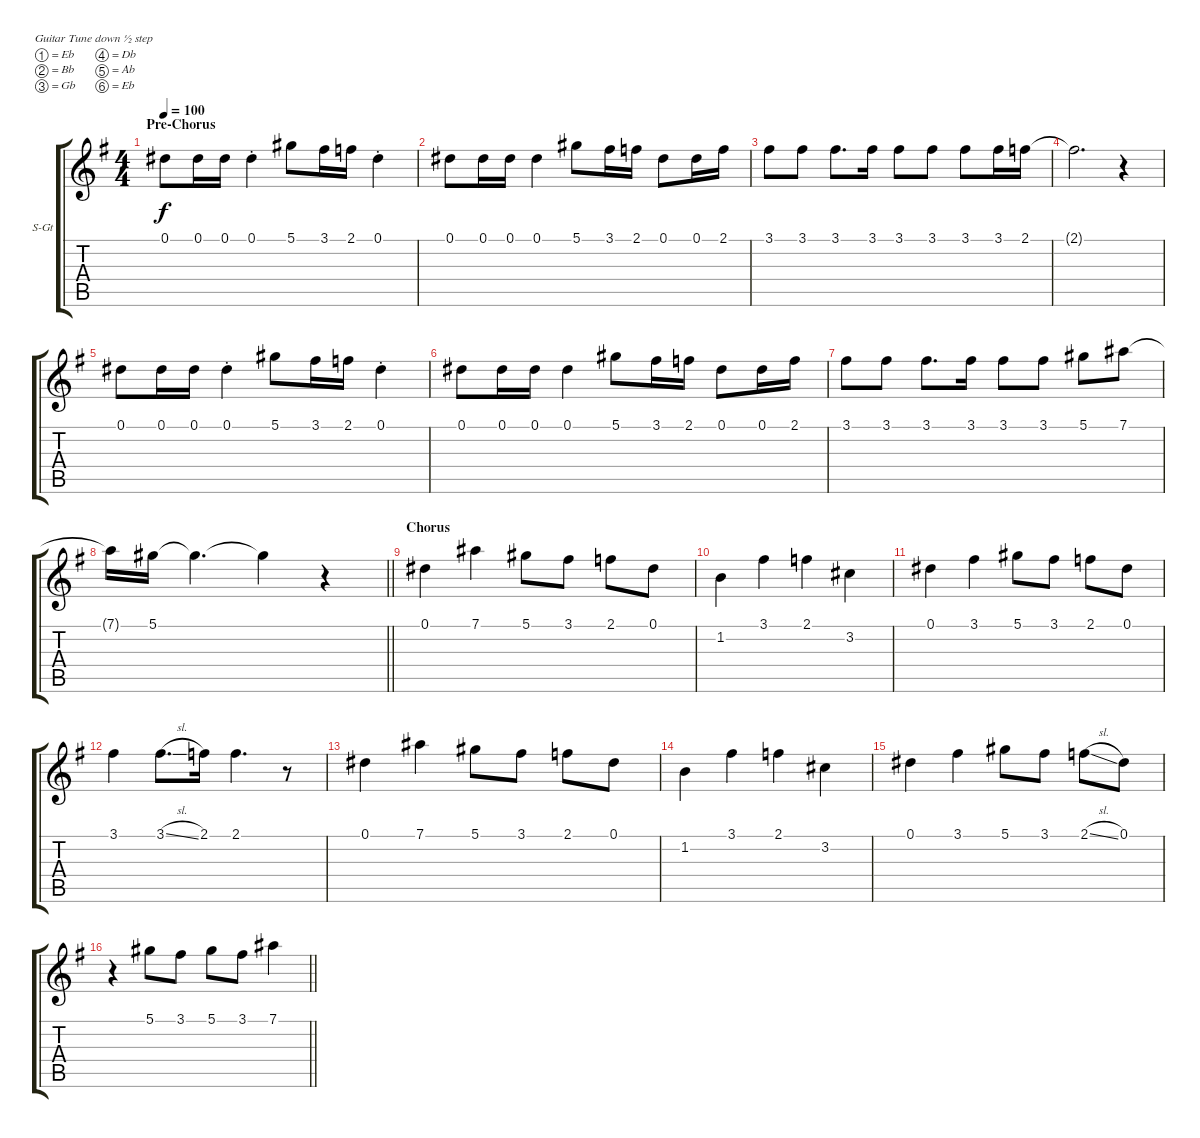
\bracketExtendMode groupsimilarinstruments
\firstSystemTrackNameOrientation horizontal
\otherSystemsTrackNameOrientation horizontal
\track ("Вокал" "S-Gt") {mute instrument trumpet}
\staff {score tabs}
\tuning (Eb4 Bb3 Gb3 Db3 Ab2 Eb2)
\displaytranspose 12
\ts (4 4)
\section ("" "Pre-Chorus")
\tempo 100
\clef g2
\ks eminor
0.1.8{dy f} 0.1.16 0.1.16 0.1{st}.4 5.1.8 3.1.16 2.1.16 0.1{st}.4 |
0.1.8 0.1.16 0.1.16 0.1.4 5.1.8 3.1.16 2.1.16 0.1.8 0.1.16 2.1.16 |
3.1.8 3.1.8 3.1.8{d} 3.1.16 3.1.8 3.1.8 3.1.8 3.1.16 2.1.16 |
2.1{t}.2{d} r.4 |
0.1.8 0.1.16 0.1.16 0.1{st}.4 5.1.8 3.1.16 2.1.16 0.1{st}.4 |
0.1.8 0.1.16 0.1.16 0.1.4 5.1.8 3.1.16 2.1.16 0.1.8 0.1.16 2.1.16 |
3.1.8 3.1.8 3.1.8{d} 3.1.16 3.1.8 3.1.8 5.1.8 7.1.8 |
\barLineRight lightlight
7.1{t}.16 5.1.16 5.1{t}.4{d} 5.1{t}.4 r.4 |
\section ("" "Chorus")
0.1.4 7.1.4 5.1.8 3.1.8 2.1.8 0.1.8 |
1.2.4 3.1.4 2.1.4 3.2.4 |
0.1.4 3.1.4 5.1.8 3.1.8 2.1.8 0.1.8 |
3.1.4 3.1{sl}.8{d} 2.1.16 2.1.4{d} r.8 |
0.1.4 7.1.4 5.1.8 3.1.8 2.1.8 0.1.8 |
1.2.4 3.1.4 2.1.4 3.2.4 |
0.1.4 3.1.4 5.1.8 3.1.8 2.1{sl}.8 0.1.8 |
\barLineRight lightlight
r.4 5.1.8 3.1.8 5.1.8 3.1.8 7.1.4
